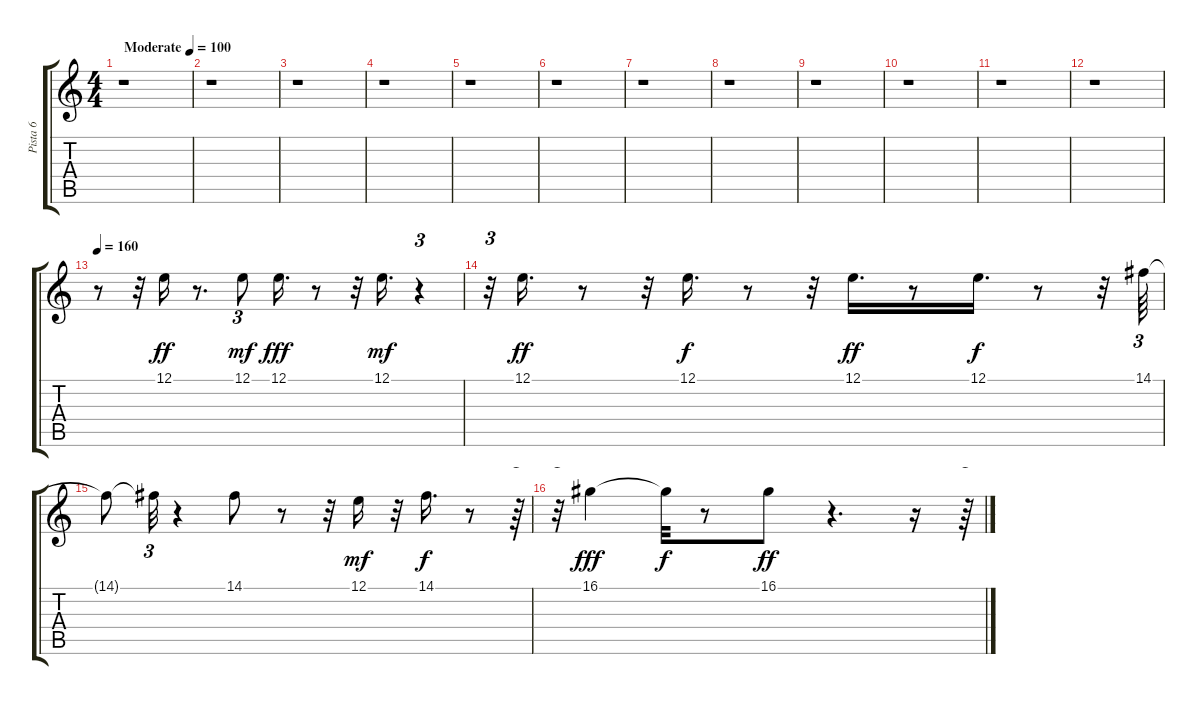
\track ("Pista 6" "Pista 6") {instrument trumpet}
\staff {score tabs}
\tuning (E4 B3 G3 D3 A2 E2) {hide}
\ts (4 4)
\tempo (100 "Moderate")
\clef g2
\ks c
r.1{dy ff instrument trumpet} |
r.1 |
r.1 |
r.1 |
r.1 |
r.1 |
r.1 |
r.1 |
r.1 |
r.1 |
r.1 |
r.1 |
\tempo 160
r.8 r.32 12.1.16 r.8{d} 12.1.8{tu (3 2) dy mf} 12.1.16{d dy fff} r.8 r.32 12.1.16{d dy mf} r.4{tu (3 2)} |
r.32{tu (3 2)} 12.1.16{d dy ff} r.8 r.32 12.1.16{d dy f} r.8 r.32 12.1.16{d dy ff} r.8 12.1.16{d dy f} r.8 r.32 14.1.64{tu (3 2)} |
14.1{t}.8 14.1{t}.32{tu (3 2)} r.4 14.1.8 r.8 r.32 12.1.16{dy mf} r.32 14.1.16{d dy f} r.8 r.64{tu (3 2)} |
r.32{tu (3 2)} 16.1.4{dy fff} 16.1{t}.32{dy f} r.8 16.1.8{dy ff} r.4{d} r.16 r.64{tu (3 2)}
